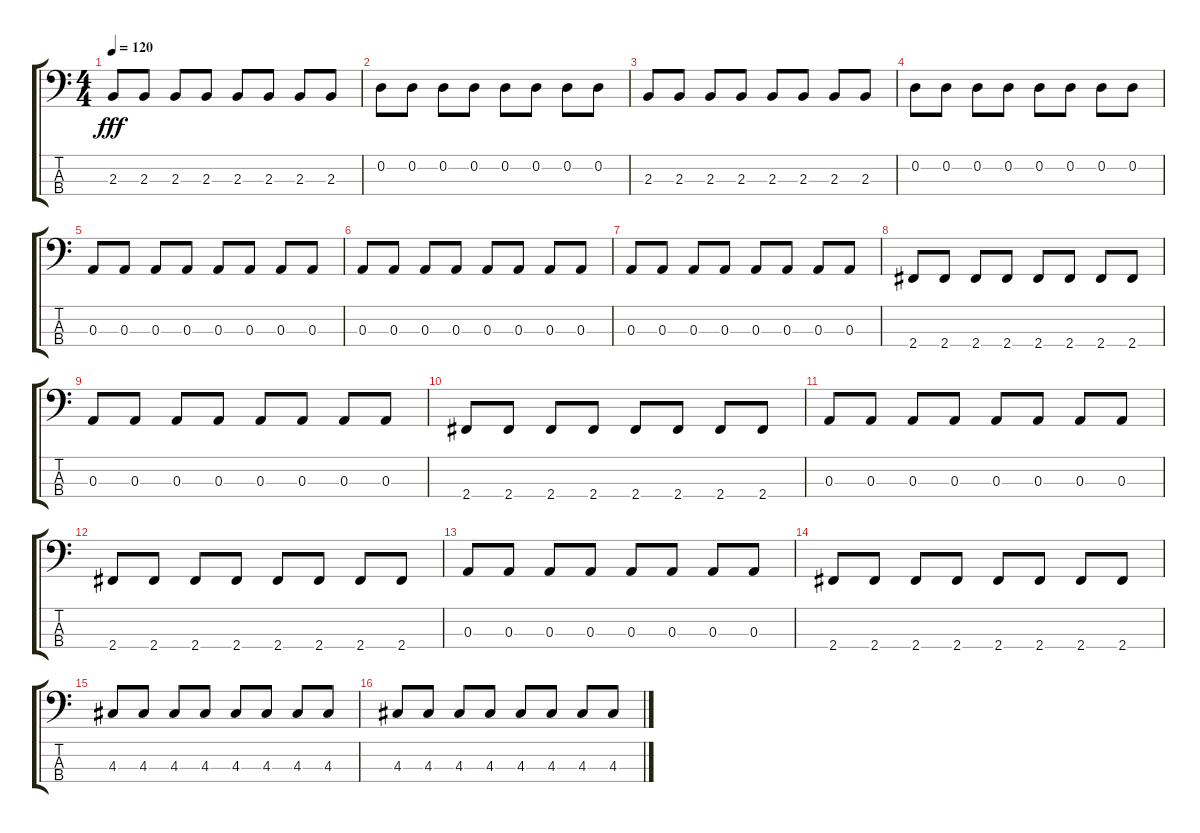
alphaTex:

\track "" {instrument electricbassfinger}
\staff {score tabs}
\tuning (G2 D2 A1 E1) {hide}
\ts (4 4)
\tempo 120
\clef f4
\ks c
2.3.8{dy fff} 2.3.8 2.3.8 2.3.8 2.3.8 2.3.8 2.3.8 2.3.8 |
0.2.8 0.2.8 0.2.8 0.2.8 0.2.8 0.2.8 0.2.8 0.2.8 |
2.3.8 2.3.8 2.3.8 2.3.8 2.3.8 2.3.8 2.3.8 2.3.8 |
0.2.8 0.2.8 0.2.8 0.2.8 0.2.8 0.2.8 0.2.8 0.2.8 |
0.3.8 0.3.8 0.3.8 0.3.8 0.3.8 0.3.8 0.3.8 0.3.8 |
0.3.8 0.3.8 0.3.8 0.3.8 0.3.8 0.3.8 0.3.8 0.3.8 |
0.3.8 0.3.8 0.3.8 0.3.8 0.3.8 0.3.8 0.3.8 0.3.8 |
2.4.8 2.4.8 2.4.8 2.4.8 2.4.8 2.4.8 2.4.8 2.4.8 |
0.3.8 0.3.8 0.3.8 0.3.8 0.3.8 0.3.8 0.3.8 0.3.8 |
2.4.8 2.4.8 2.4.8 2.4.8 2.4.8 2.4.8 2.4.8 2.4.8 |
0.3.8 0.3.8 0.3.8 0.3.8 0.3.8 0.3.8 0.3.8 0.3.8 |
2.4.8 2.4.8 2.4.8 2.4.8 2.4.8 2.4.8 2.4.8 2.4.8 |
0.3.8 0.3.8 0.3.8 0.3.8 0.3.8 0.3.8 0.3.8 0.3.8 |
2.4.8 2.4.8 2.4.8 2.4.8 2.4.8 2.4.8 2.4.8 2.4.8 |
4.3.8 4.3.8 4.3.8 4.3.8 4.3.8 4.3.8 4.3.8 4.3.8 |
4.3.8 4.3.8 4.3.8 4.3.8 4.3.8 4.3.8 4.3.8 4.3.8
